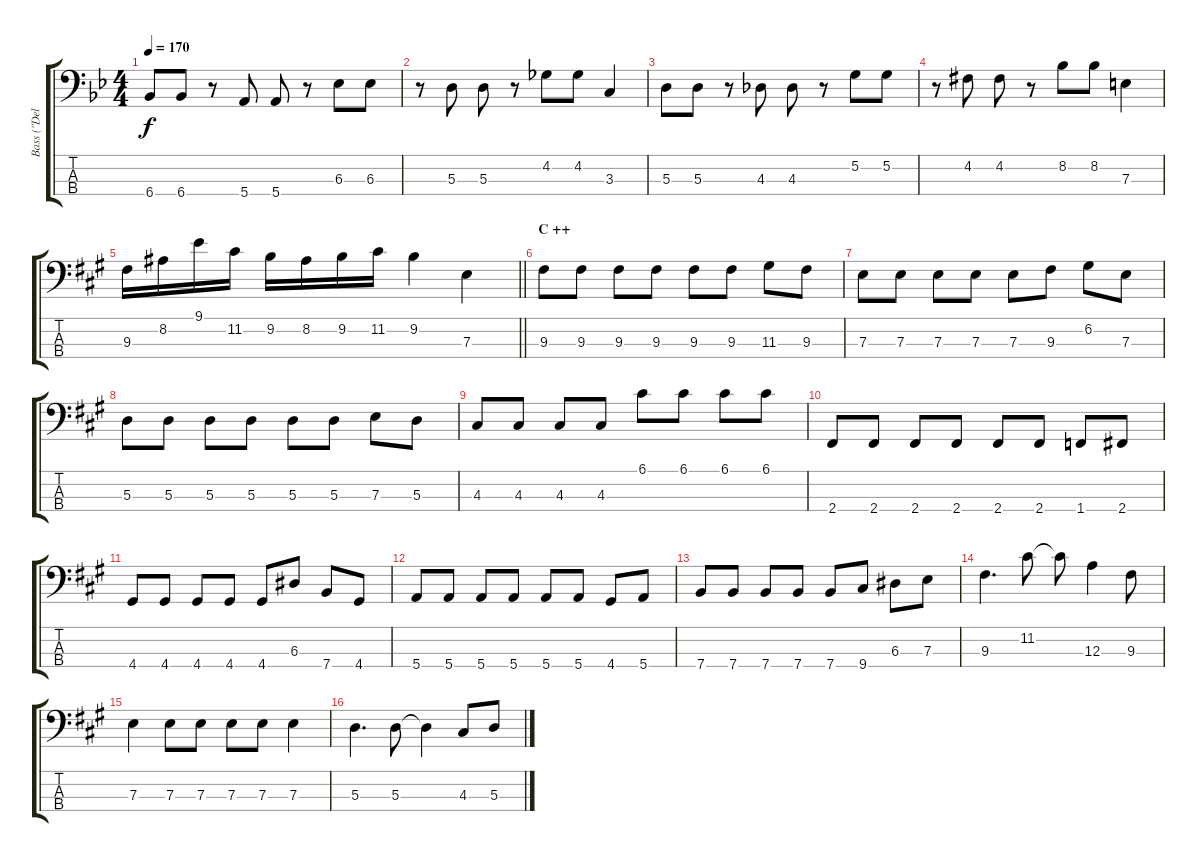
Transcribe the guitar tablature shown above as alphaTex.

\track ("Bass (\"Della\")" "Bass (\"Del") {instrument electricbassfinger}
\staff {score tabs}
\tuning (G2 D2 A1 E1) {hide}
\ts (4 4)
\tempo 170
\clef f4
\ks bb
6.4.8{dy f} 6.4.8 r.8 5.4.8 5.4.8 r.8 6.3.8 6.3.8 |
r.8 5.3.8 5.3.8 r.8 4.2.8 4.2.8 3.3.4 |
5.3.8 5.3.8 r.8 4.3.8 4.3.8 r.8 5.2.8 5.2.8 |
r.8 4.2{acc #}.8 4.2{acc #}.8 r.8 8.2.8 8.2.8 7.3.4 |
\barLineRight lightlight
\ks a
9.3.16 8.2.16 9.1.16 11.2.16 9.2.16 8.2.16 9.2.16 11.2.16 9.2.4 7.3.4 |
\section ("" "C ++")
9.3.8 9.3.8 9.3.8 9.3.8 9.3.8 9.3.8 11.3.8 9.3.8 |
7.3.8 7.3.8 7.3.8 7.3.8 7.3.8 9.3.8 6.2.8 7.3.8 |
5.3.8 5.3.8 5.3.8 5.3.8 5.3.8 5.3.8 7.3.8 5.3.8 |
4.3.8 4.3.8 4.3.8 4.3.8 6.1.8 6.1.8 6.1.8 6.1.8 |
2.4.8 2.4.8 2.4.8 2.4.8 2.4.8 2.4.8 1.4.8 2.4.8 |
4.4.8 4.4.8 4.4.8 4.4.8 4.4.8 6.3.8 7.4.8 4.4.8 |
5.4.8 5.4.8 5.4.8 5.4.8 5.4.8 5.4.8 4.4.8 5.4.8 |
7.4.8 7.4.8 7.4.8 7.4.8 7.4.8 9.4.8 6.3.8 7.3.8 |
9.3.4{d} 11.2.8 11.2{t}.8 12.3.4 9.3.8 |
7.3.4 7.3.8 7.3.8 7.3.8 7.3.8 7.3.4 |
5.3.4{d} 5.3.8 5.3{t}.4 4.3.8 5.3.8
